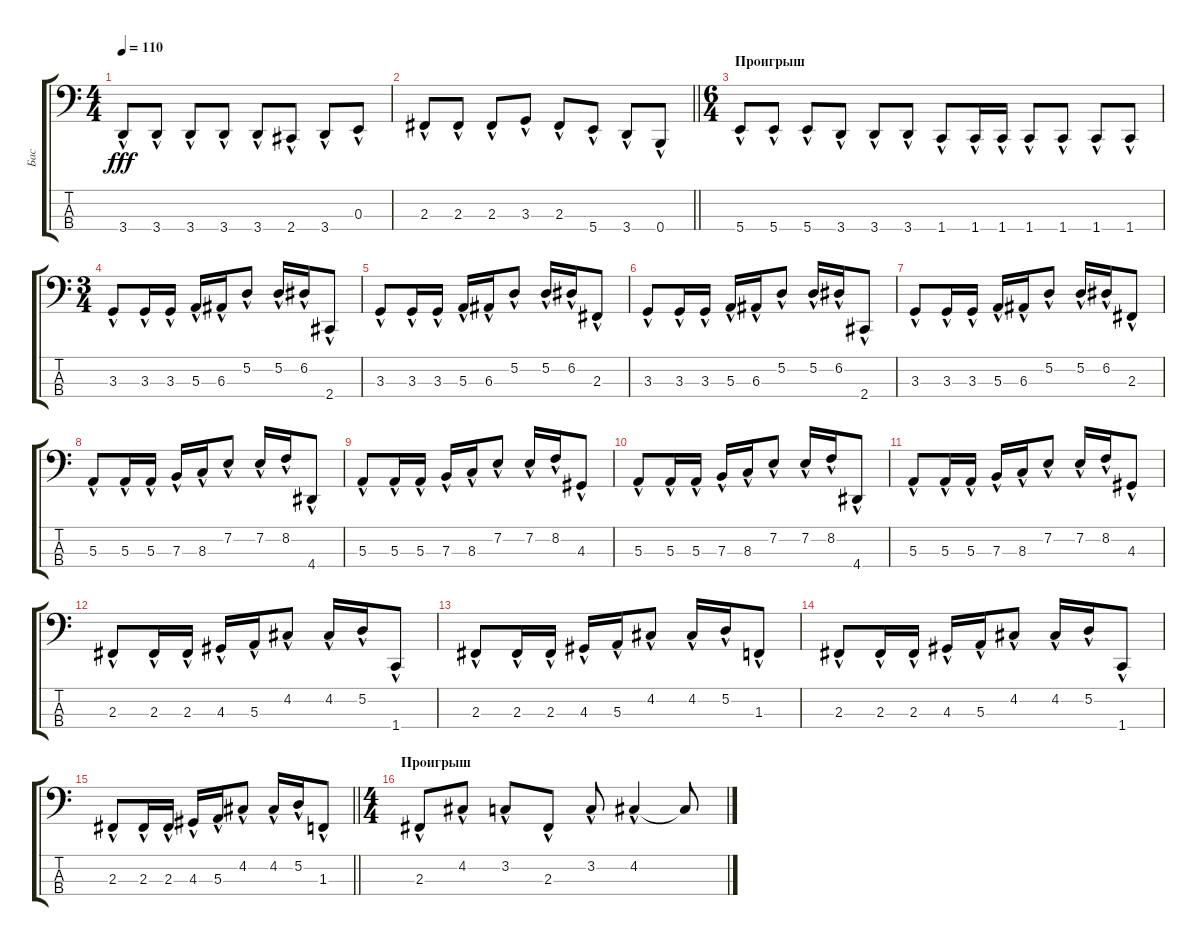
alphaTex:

\track ("Бас" "Бас") {instrument electricbassfinger}
\staff {score tabs}
\tuning (D2 A1 E1 B0) {hide}
\ts (4 4)
\tempo 110
\clef f4
\ks c
3.4{hac}.8{dy fff} 3.4{hac}.8 3.4{hac}.8 3.4{hac}.8 3.4{hac}.8 2.4{hac}.8 3.4{hac}.8 0.3{hac}.8 |
\barLineRight lightlight
2.3{hac}.8 2.3{hac}.8 2.3{hac}.8 3.3{hac}.8 2.3{hac}.8 5.4{hac}.8 3.4{hac}.8 0.4{hac}.8 |
\ts (6 4)
\section ("" "Проигрыш")
5.4{hac}.8 5.4{hac}.8 5.4{hac}.8 3.4{hac}.8 3.4{hac}.8 3.4{hac}.8 1.4{hac}.8 1.4{hac}.16 1.4{hac}.16 1.4{hac}.8 1.4{hac}.8 1.4{hac}.8 1.4{hac}.8 |
\ts (3 4)
3.3{hac}.8 3.3{hac}.16 3.3{hac}.16 5.3{hac}.16 6.3{hac}.16 5.2{hac}.8 5.2{hac}.16 6.2{hac}.16 2.4{hac}.8 |
3.3{hac}.8 3.3{hac}.16 3.3{hac}.16 5.3{hac}.16 6.3{hac}.16 5.2{hac}.8 5.2{hac}.16 6.2{hac}.16 2.3{hac}.8 |
3.3{hac}.8 3.3{hac}.16 3.3{hac}.16 5.3{hac}.16 6.3{hac}.16 5.2{hac}.8 5.2{hac}.16 6.2{hac}.16 2.4{hac}.8 |
3.3{hac}.8 3.3{hac}.16 3.3{hac}.16 5.3{hac}.16 6.3{hac}.16 5.2{hac}.8 5.2{hac}.16 6.2{hac}.16 2.3{hac}.8 |
5.3{hac}.8 5.3{hac}.16 5.3{hac}.16 7.3{hac}.16 8.3{hac}.16 7.2{hac}.8 7.2{hac}.16 8.2{hac}.16 4.4{hac}.8 |
5.3{hac}.8 5.3{hac}.16 5.3{hac}.16 7.3{hac}.16 8.3{hac}.16 7.2{hac}.8 7.2{hac}.16 8.2{hac}.16 4.3{hac}.8 |
5.3{hac}.8 5.3{hac}.16 5.3{hac}.16 7.3{hac}.16 8.3{hac}.16 7.2{hac}.8 7.2{hac}.16 8.2{hac}.16 4.4{hac}.8 |
5.3{hac}.8 5.3{hac}.16 5.3{hac}.16 7.3{hac}.16 8.3{hac}.16 7.2{hac}.8 7.2{hac}.16 8.2{hac}.16 4.3{hac}.8 |
2.3{hac}.8 2.3{hac}.16 2.3{hac}.16 4.3{hac}.16 5.3{hac}.16 4.2{hac}.8 4.2{hac}.16 5.2{hac}.16 1.4{hac}.8 |
2.3{hac}.8 2.3{hac}.16 2.3{hac}.16 4.3{hac}.16 5.3{hac}.16 4.2{hac}.8 4.2{hac}.16 5.2{hac}.16 1.3{hac}.8 |
2.3{hac}.8 2.3{hac}.16 2.3{hac}.16 4.3{hac}.16 5.3{hac}.16 4.2{hac}.8 4.2{hac}.16 5.2{hac}.16 1.4{hac}.8 |
\barLineRight lightlight
2.3{hac}.8 2.3{hac}.16 2.3{hac}.16 4.3{hac}.16 5.3{hac}.16 4.2{hac}.8 4.2{hac}.16 5.2{hac}.16 1.3{hac}.8 |
\ts (4 4)
\section ("" "Проигрыш")
2.3{hac}.8 4.2{hac}.8 3.2{hac}.8 2.3{hac}.8 3.2{hac}.8 4.2{hac}.4 4.2{t}.8
